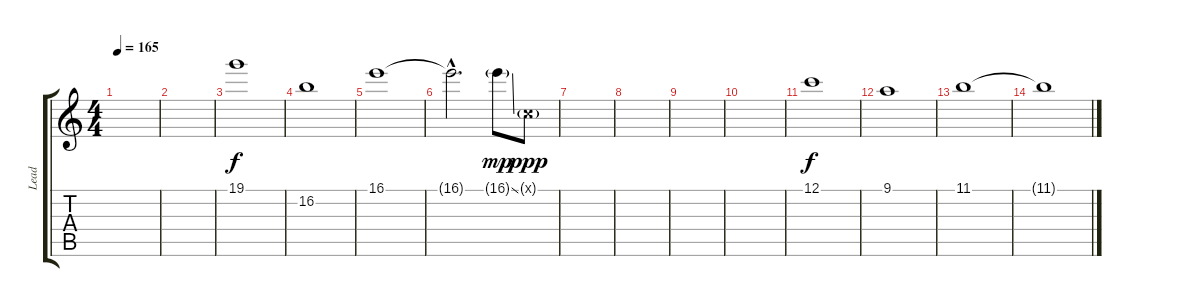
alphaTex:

\track ("Lead" "Lead") {instrument overdrivenguitar}
\staff {score tabs}
\tuning (C4 G3 Eb3 Bb2 F2 C2) {hide}
\ts (4 4)
\tempo 165
\clef g2
\ks c
|
|
19.1.1 |
16.2.1 |
16.1.1 |
16.1{hac t}.2{d} 16.1{ss g}.8{dy mp} 0.1{g x}.8{dy ppp} |
|
|
|
|
12.1.1{dy f} |
9.1.1 |
11.1.1 |
11.1{t}.1
